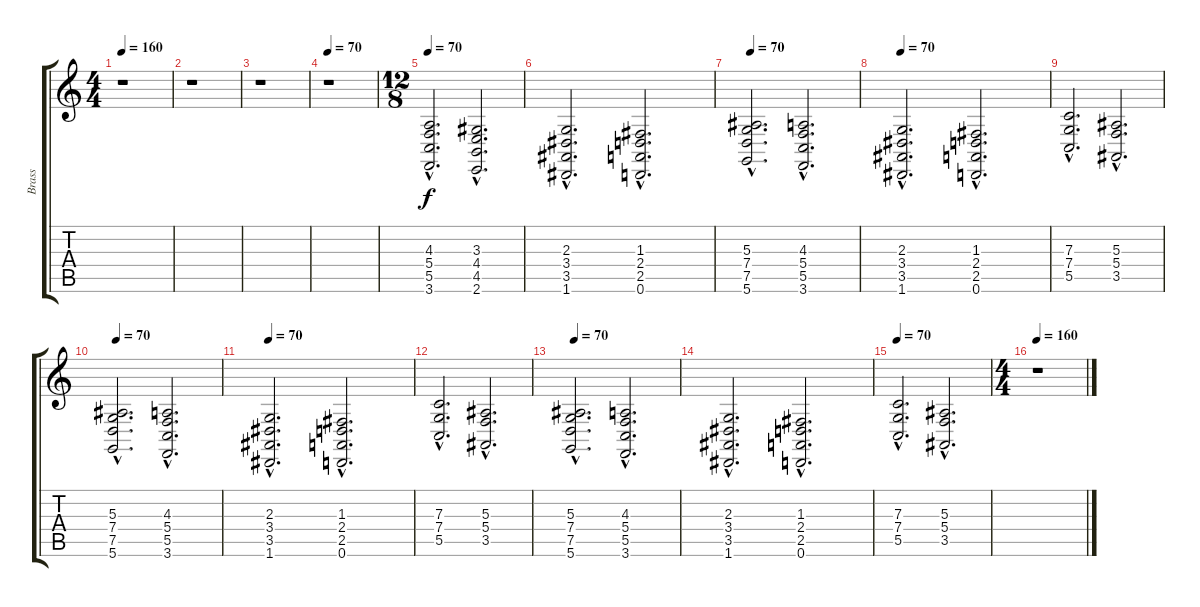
\track ("Brass" "Brass") {instrument frenchhorn}
\staff {score tabs}
\tuning (D4 A3 F3 C3 G2 D2) {hide}
\ts (4 4)
\tempo 160
\clef g2
\ks c
r.1{dy f} |
r.1 |
r.1 |
\tempo 70
r.1 |
\ts (12 8)
\tempo 70
(4.3{hac} 5.4{hac} 5.5{hac} 3.6{hac}).2{d} (3.3{hac} 4.4{hac} 4.5{hac} 2.6{hac}).2{d} |
(2.3{hac} 3.4{hac} 3.5{hac} 1.6{hac}).2{d} (1.3{hac} 2.4{hac} 2.5{hac} 0.6{hac}).2{d} |
\tempo 70
(5.3{hac} 7.4{hac} 7.5{hac} 5.6{hac}).2{d} (4.3{hac} 5.4{hac} 5.5{hac} 3.6{hac}).2{d} |
\tempo 70
(2.3{hac} 3.4{hac} 3.5{hac} 1.6{hac}).2{d} (1.3{hac} 2.4{hac} 2.5{hac} 0.6{hac}).2{d} |
(7.3{hac} 7.4{hac} 5.5{hac}).2{d} (5.3{hac} 5.4{hac} 3.5{hac}).2{d} |
\tempo 70
(5.3{hac} 7.4{hac} 7.5{hac} 5.6{hac}).2{d} (4.3{hac} 5.4{hac} 5.5{hac} 3.6{hac}).2{d} |
\tempo 70
(2.3{hac} 3.4{hac} 3.5{hac} 1.6{hac}).2{d} (1.3{hac} 2.4{hac} 2.5{hac} 0.6{hac}).2{d} |
(7.3{hac} 7.4{hac} 5.5{hac}).2{d} (5.3{hac} 5.4{hac} 3.5{hac}).2{d} |
\tempo 70
(5.3{hac} 7.4{hac} 7.5{hac} 5.6{hac}).2{d} (4.3{hac} 5.4{hac} 5.5{hac} 3.6{hac}).2{d} |
(2.3{hac} 3.4{hac} 3.5{hac} 1.6{hac}).2{d} (1.3{hac} 2.4{hac} 2.5{hac} 0.6{hac}).2{d} |
\tempo 70
(7.3{hac} 7.4{hac} 5.5{hac}).2{d} (5.3{hac} 5.4{hac} 3.5{hac}).2{d} |
\ts (4 4)
\tempo 160
r.1
